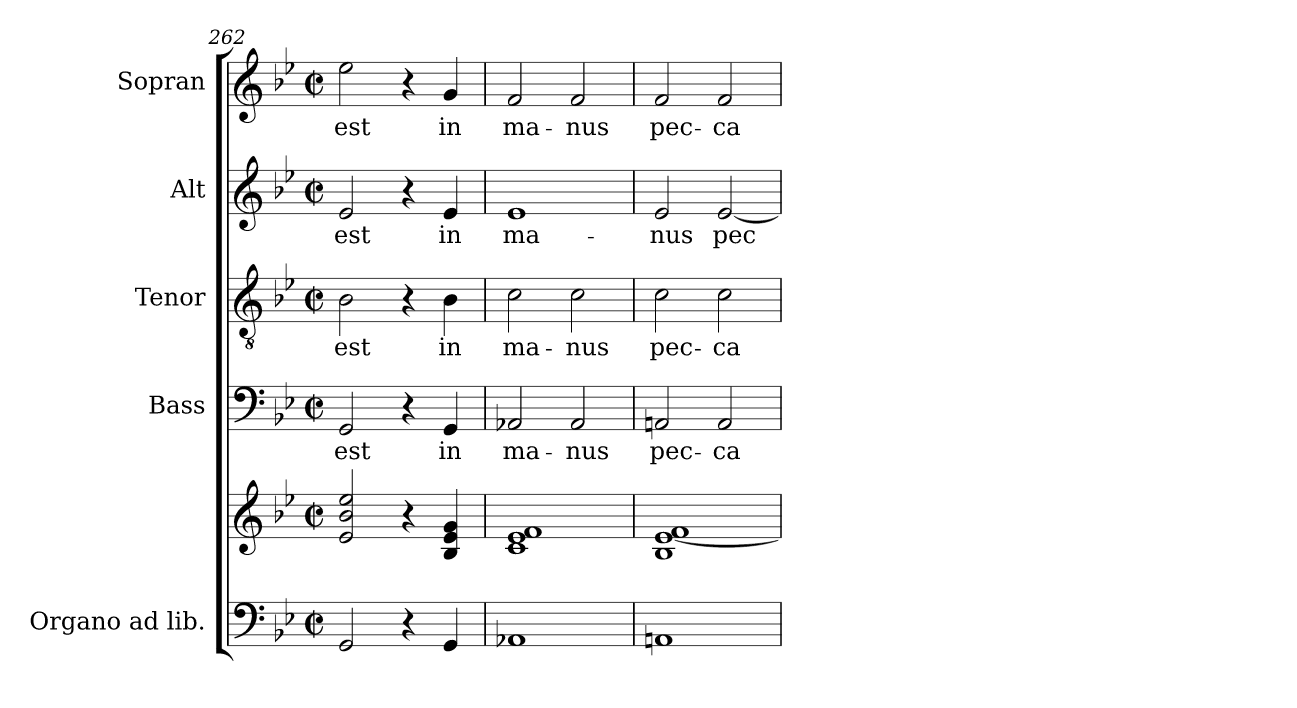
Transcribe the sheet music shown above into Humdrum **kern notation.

**kern	**kern	**kern	**text	**kern	**text	**kern	**text	**kern	**text
*part5	*part5	*part4	*part4	*part3	*part3	*part2	*part2	*part1	*part1
*staff6	*staff5	*staff4	*staff4	*staff3	*staff3	*staff2	*staff2	*staff1	*staff1
*I"Organo ad lib.	*	*I"Bass	*	*I"Tenor	*	*I"Alt	*	*I"Sopran	*
*	*	*I'B.	*	*I'T.	*	*I'A.	*	*I'S.	*
*clefF4	*clefG2	*clefF4	*	*clefGv2	*	*clefG2	*	*clefG2	*
*k[b-e-]	*k[b-e-]	*k[b-e-]	*	*k[b-e-]	*	*k[b-e-]	*	*k[b-e-]	*
*B-:	*B-:	*B-:	*	*B-:	*	*B-:	*	*B-:	*
*M2/2	*M2/2	*M2/2	*	*M2/2	*	*M2/2	*	*M2/2	*
*met(c|)	*met(c|)	*met(c|)	*	*met(c|)	*	*met(c|)	*	*met(c|)	*
=262	=262	=262	=262	=262	=262	=262	=262	=262	=262
!	!	!	!LO:LY:b	!	!LO:LY:b	!	!LO:LY:b	!	!LO:LY:b
2GG/	2e-/ 2b-/ 2ee-/	2GG/	est	2B-\	est	2e-/	est	2ee-\	est
4r	4r	4r	.	4r	.	4r	.	4r	.
!	!	!	!LO:LY:b	!	!LO:LY:b	!	!LO:LY:b	!	!LO:LY:b
4GG/	4B-/ 4e-/ 4g/	4GG/	in	4B-\	in	4e-/	in	4g/	in
!!LO:LB:g=z
=263	=263	=263	=263	=263	=263	=263	=263	=263	=263
!	!	!	!LO:LY:b	!	!LO:LY:b	!	!LO:LY:b	!	!LO:LY:b
1AA-X	1c 1e- 1f	2AA-X/	ma-	2c\	ma-	1e-	ma-	2f/	ma-
!	!	!	!LO:LY:b	!	!LO:LY:b	!	!	!	!LO:LY:b
.	.	2AA-/	-nus	2c\	-nus	.	.	2f/	-nus
=264	=264	=264	=264	=264	=264	=264	=264	=264	=264
!	!	!	!LO:LY:b	!	!LO:LY:b	!	!LO:LY:b	!	!LO:LY:b
1AAn	1B- [1e- 1f	2AAn/	pec-	2c\	pec-	2e-/	-nus	2f/	pec-
!	!	!	!LO:LY:b	!	!LO:LY:b	!	!LO:LY:b	!	!LO:LY:b
.	.	2AA/	-ca-	2c\	-ca-	[2e-/	pec-	2f/	-ca-
=	=	=	=	=	=	=	=	=	=
*-	*-	*-	*-	*-	*-	*-	*-	*-	*-
